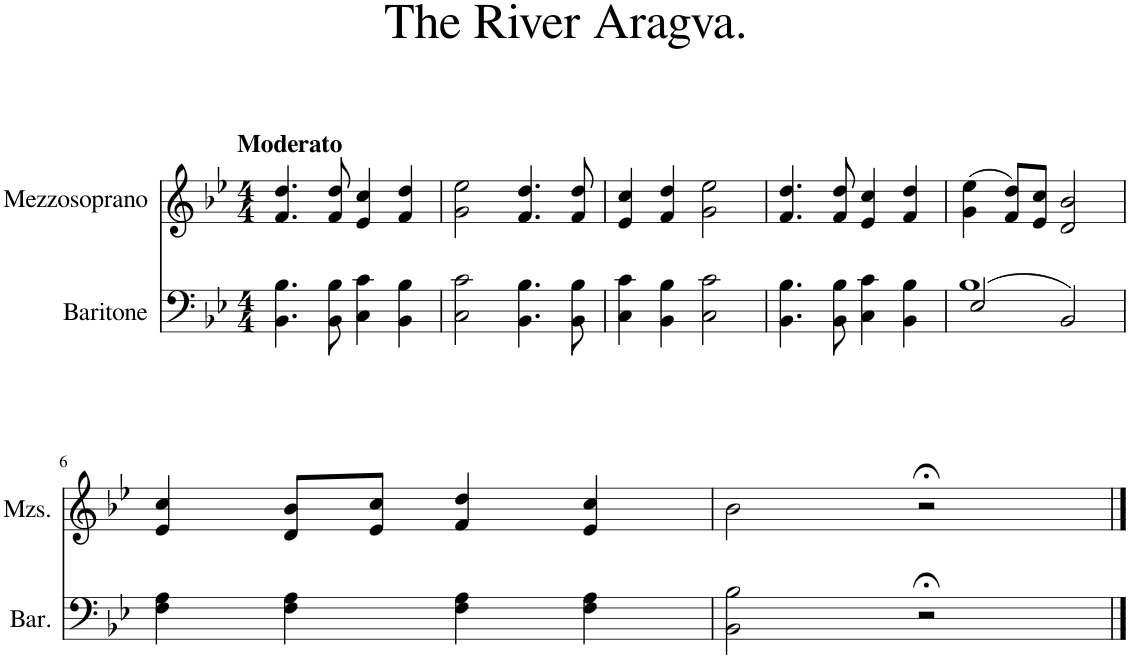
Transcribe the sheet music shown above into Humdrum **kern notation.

**kern	**kern
*part2	*part1
*staff2	*staff1
*I"Baritone	*I"Mezzosoprano
*I'Bar.	*I'Mzs.
*clefF4	*clefG2
*k[b-e-]	*k[b-e-]
*M4/4	*M4/4
=1	=1
!	!LO:TX:a:B:t=Moderato
4.BB-\ 4.B-\	4.f/ 4.dd/
8BB-\ 8B-\	8f/ 8dd/
4C\ 4c\	4e-/ 4cc/
4BB-\ 4B-\	4f/ 4dd/
=2	=2
2C\ 2c\	2g\ 2ee-\
4.BB-\ 4.B-\	4.f/ 4.dd/
8BB-\ 8B-\	8f/ 8dd/
=3	=3
4C\ 4c\	4e-/ 4cc/
4BB-\ 4B-\	4f/ 4dd/
2C\ 2c\	2g\ 2ee-\
=4	=4
4.BB-\ 4.B-\	4.f/ 4.dd/
8BB-\ 8B-\	8f/ 8dd/
4C\ 4c\	4e-/ 4cc/
4BB-\ 4B-\	4f/ 4dd/
=5	=5
*^	*
(2E-/	1B-	(4g\ 4ee-\
.	.	8f/ 8dd/L)
.	.	8e-/ 8cc/J
2BB-/)	.	2d/ 2b-/
*v	*v	*
!!LO:LB:g=z
=6	=6
4F\ 4A\	4e-/ 4cc/
4F\ 4A\	8d/ 8b-/L
.	8e-/ 8cc/J
4F\ 4A\	4f/ 4dd/
4F\ 4A\	4e-/ 4cc/
=7	=7
2BB-\ 2B-\	2b-\
2r;<	2r;<
==	==
*-	*-
